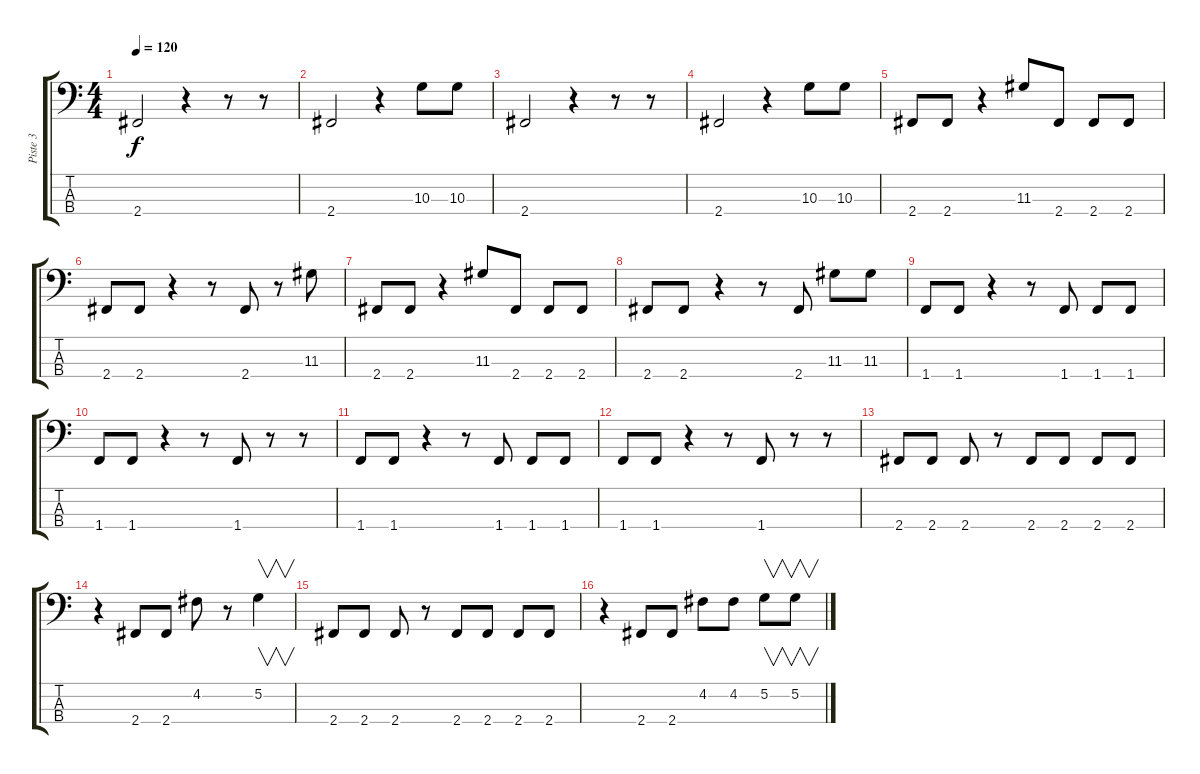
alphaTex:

\track ("Piste 3" "Piste 3") {instrument electricbasspick}
\staff {score tabs}
\tuning (G2 D2 A1 E1) {hide}
\ts (4 4)
\tempo 120
\clef f4
\ks c
2.4.2{dy f instrument electricbasspick} r.4 r.8 r.8 |
2.4.2 r.4 10.3.8 10.3.8 |
2.4.2 r.4 r.8 r.8 |
2.4.2 r.4 10.3.8 10.3.8 |
2.4.8 2.4.8 r.4 11.3.8 2.4.8 2.4.8 2.4.8 |
2.4.8 2.4.8 r.4 r.8 2.4.8 r.8 11.3.8 |
2.4.8 2.4.8 r.4 11.3.8 2.4.8 2.4.8 2.4.8 |
2.4.8 2.4.8 r.4 r.8 2.4.8 11.3.8 11.3.8 |
1.4.8 1.4.8 r.4 r.8 1.4.8 1.4.8 1.4.8 |
1.4.8 1.4.8 r.4 r.8 1.4.8 r.8 r.8 |
1.4.8 1.4.8 r.4 r.8 1.4.8 1.4.8 1.4.8 |
1.4.8 1.4.8 r.4 r.8 1.4.8 r.8 r.8 |
2.4.8 2.4.8 2.4.8 r.8 2.4.8 2.4.8 2.4.8 2.4.8 |
r.4 2.4.8 2.4.8 4.2.8 r.8 5.2.4{v} |
2.4.8 2.4.8 2.4.8 r.8 2.4.8 2.4.8 2.4.8 2.4.8 |
r.4 2.4.8 2.4.8 4.2.8 4.2.8 5.2.8{v} 5.2.8{v}
